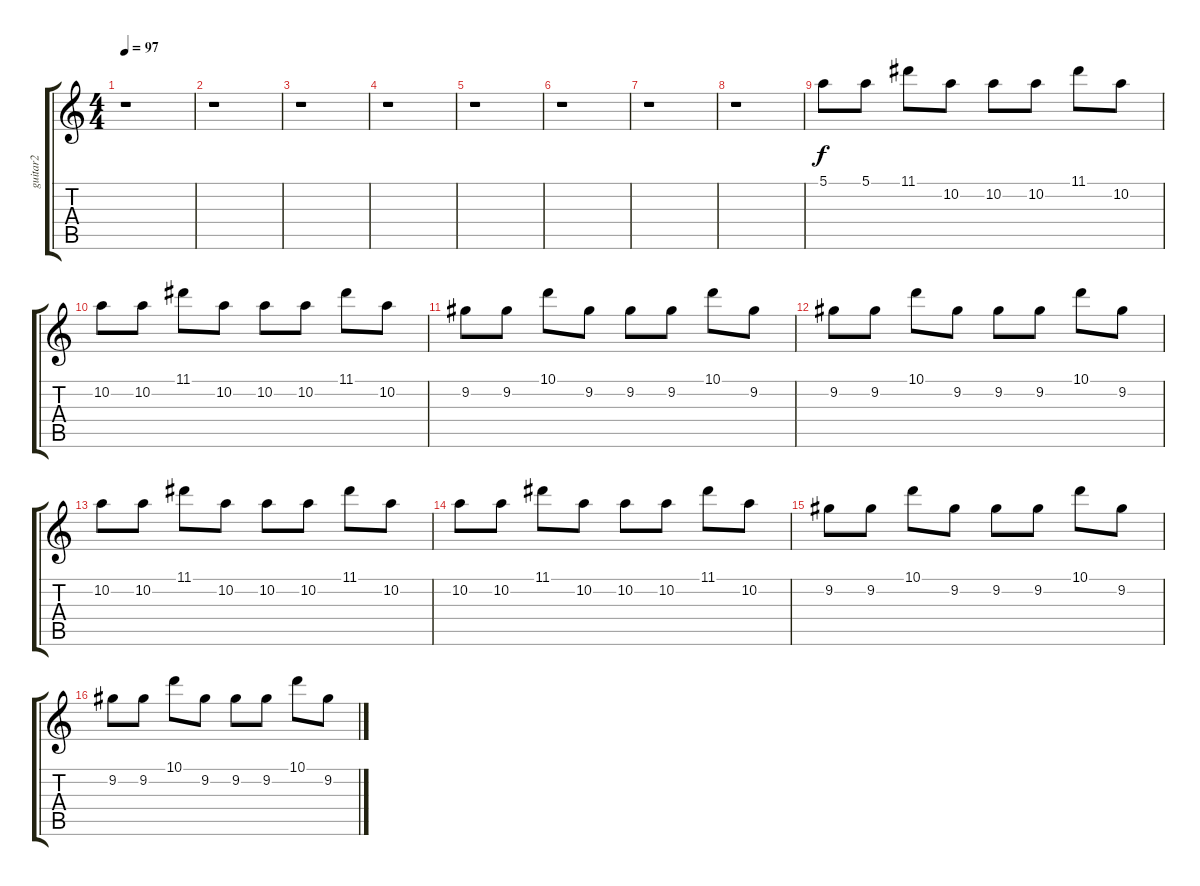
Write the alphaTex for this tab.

\track ("guitar2" "guitar2") {instrument electricguitarclean}
\staff {score tabs}
\tuning (E4 B3 G3 D3 A2 E2) {hide}
\ts (4 4)
\tempo 97
\clef g2
\ks c
r.1{dy f} |
r.1 |
r.1 |
r.1 |
r.1 |
r.1 |
r.1 |
r.1 |
5.1.8 5.1.8 11.1.8 10.2.8 10.2.8 10.2.8 11.1.8 10.2.8 |
10.2.8 10.2.8 11.1.8 10.2.8 10.2.8 10.2.8 11.1.8 10.2.8 |
9.2.8 9.2.8 10.1.8 9.2.8 9.2.8 9.2.8 10.1.8 9.2.8 |
9.2.8 9.2.8 10.1.8 9.2.8 9.2.8 9.2.8 10.1.8 9.2.8 |
10.2.8 10.2.8 11.1.8 10.2.8 10.2.8 10.2.8 11.1.8 10.2.8 |
10.2.8 10.2.8 11.1.8 10.2.8 10.2.8 10.2.8 11.1.8 10.2.8 |
9.2.8 9.2.8 10.1.8 9.2.8 9.2.8 9.2.8 10.1.8 9.2.8 |
9.2.8 9.2.8 10.1.8 9.2.8 9.2.8 9.2.8 10.1.8 9.2.8
